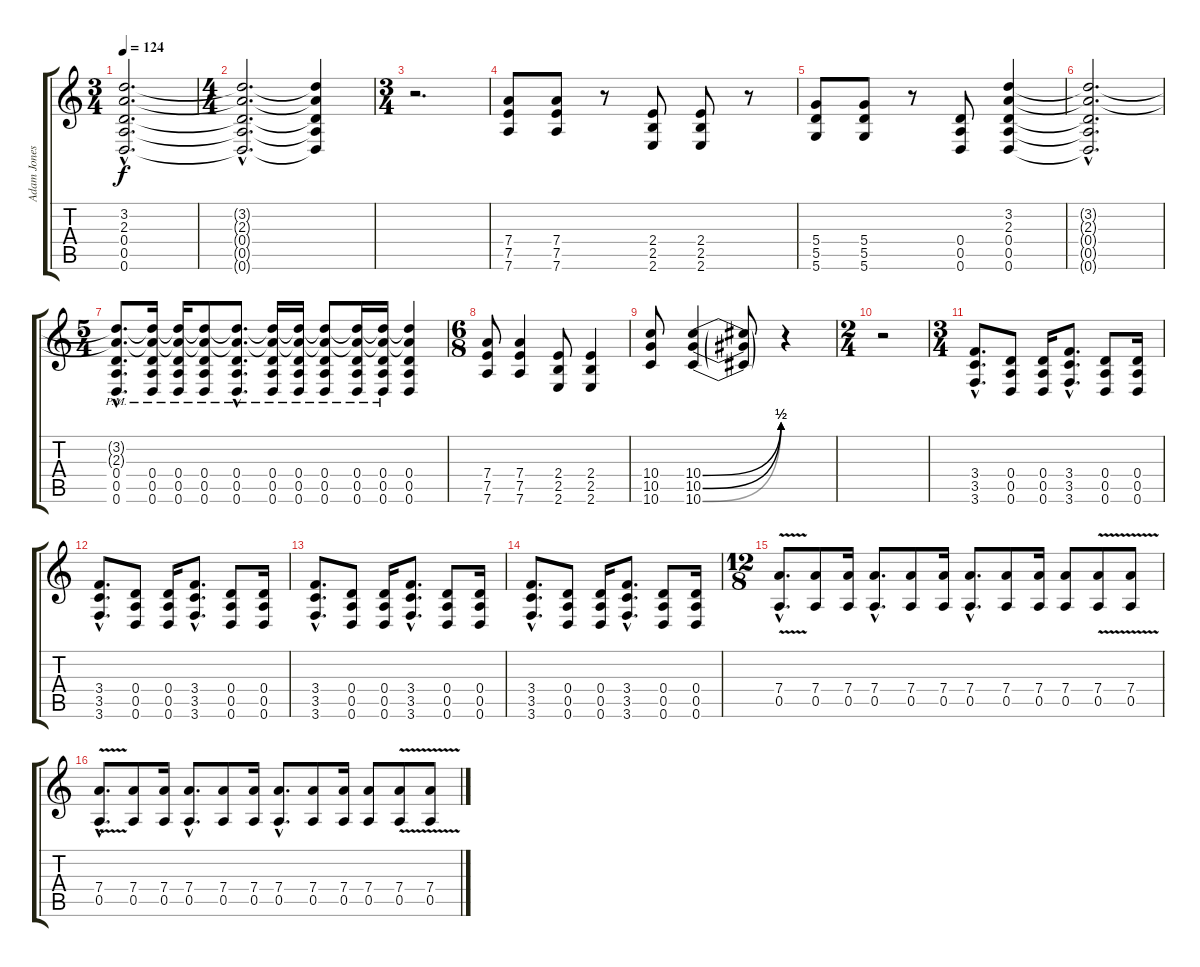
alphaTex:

\track ("Adam Jones" "Adam Jones") {instrument distortionguitar}
\staff {score tabs}
\tuning (E4 B3 G3 D3 A2 D2) {hide}
\ts (3 4)
\tempo 124
\clef g2
\ks c
(3.2{hac t} 2.3{hac t} 0.4{hac t} 0.5{hac t} 0.6{hac t}).2{d dy f} |
\ts (4 4)
(3.2{hac t} 2.3{hac t} 0.4{hac t} 0.5{hac t} 0.6{hac t}).2{d} (3.2{t} 2.3{t} 0.4{t} 0.5{t} 0.6{t}).4 |
\ts (3 4)
r.2{d} |
(7.4 7.5 7.6).8{volume 14} (7.4 7.5 7.6).8 r.8 (2.4 2.5 2.6).8 (2.4 2.5 2.6).8 r.8 |
(5.4 5.5 5.6).8 (5.4 5.5 5.6).8 r.8 (0.4 0.5 0.6).8 (3.2 2.3 0.4 0.5 0.6).4 |
(3.2{hac t} 2.3{hac t} 0.4{hac t} 0.5{hac t} 0.6{hac t}).2{d} |
\ts (5 4)
(3.2{hac t} 2.3{hac t} 0.4{hac pm} 0.5{hac pm} 0.6{hac pm}).8{d} (3.2{t} 2.3{t} 0.4{pm} 0.5{pm} 0.6{pm}).16 (3.2{t} 2.3{t} 0.4{pm} 0.5{pm} 0.6{pm}).16 (3.2{t} 2.3{t} 0.4{pm} 0.5{pm} 0.6{pm}).8 (3.2{hac t} 2.3{hac t} 0.4{hac pm} 0.5{hac pm} 0.6{hac pm}).8{d} (3.2{t} 2.3{t} 0.4{pm} 0.5{pm} 0.6{pm}).16 (3.2{t} 2.3{t} 0.4{pm} 0.5{pm} 0.6{pm}).16 (3.2{t} 2.3{t} 0.4{pm} 0.5{pm} 0.6{pm}).8 (3.2{t} 2.3{t} 0.4{pm} 0.5{pm} 0.6{pm}).16 (3.2{t} 2.3{t} 0.4{pm} 0.5{pm} 0.6{pm}).16 (3.2{t} 2.3{t} 0.4 0.5 0.6).4 |
\ts (6 8)
(7.4 7.5 7.6).8 (7.4 7.5 7.6).4 (2.4 2.5 2.6).8 (2.4 2.5 2.6).4 |
(10.4 10.5 10.6).8 (10.4{be (bend 0 0 60 2)} 10.5{be (bend 0 0 60 2)} 10.6{be (bend 0 0 60 2)}).4 (10.4{t} 10.5{t} 10.6{t}).8 r.4 |
\ts (2 4)
r.2 |
\ts (3 4)
(3.4{hac} 3.5{hac} 3.6{hac}).8{d} (0.4 0.5 0.6).8 (0.4 0.5 0.6).16 (3.4{hac} 3.5{hac} 3.6{hac}).8{d} (0.4 0.5 0.6).8 (0.4 0.5 0.6).16 |
(3.4{hac} 3.5{hac} 3.6{hac}).8{d} (0.4 0.5 0.6).8 (0.4 0.5 0.6).16 (3.4{hac} 3.5{hac} 3.6{hac}).8{d} (0.4 0.5 0.6).8 (0.4 0.5 0.6).16 |
(3.4{hac} 3.5{hac} 3.6{hac}).8{d} (0.4 0.5 0.6).8 (0.4 0.5 0.6).16 (3.4{hac} 3.5{hac} 3.6{hac}).8{d} (0.4 0.5 0.6).8 (0.4 0.5 0.6).16 |
(3.4{hac} 3.5{hac} 3.6{hac}).8{d} (0.4 0.5 0.6).8 (0.4 0.5 0.6).16 (3.4{hac} 3.5{hac} 3.6{hac}).8{d} (0.4 0.5 0.6).8 (0.4 0.5 0.6).16 |
\ts (12 8)
(7.4{v hac} 0.5{v hac}).8{d} (7.4 0.5).8 (7.4 0.5).16 (7.4{hac} 0.5{hac}).8{d} (7.4 0.5).8 (7.4 0.5).16 (7.4{hac} 0.5{hac}).8{d} (7.4 0.5).8 (7.4 0.5).16 (7.4 0.5).8 (7.4{v} 0.5{v}).8 (7.4{v} 0.5{v}).8 |
(7.4{v hac} 0.5{v hac}).8{d} (7.4 0.5).8 (7.4 0.5).16 (7.4{hac} 0.5{hac}).8{d} (7.4 0.5).8 (7.4 0.5).16 (7.4{hac} 0.5{hac}).8{d} (7.4 0.5).8 (7.4 0.5).16 (7.4 0.5).8 (7.4{v} 0.5{v}).8 (7.4{v} 0.5{v}).8
